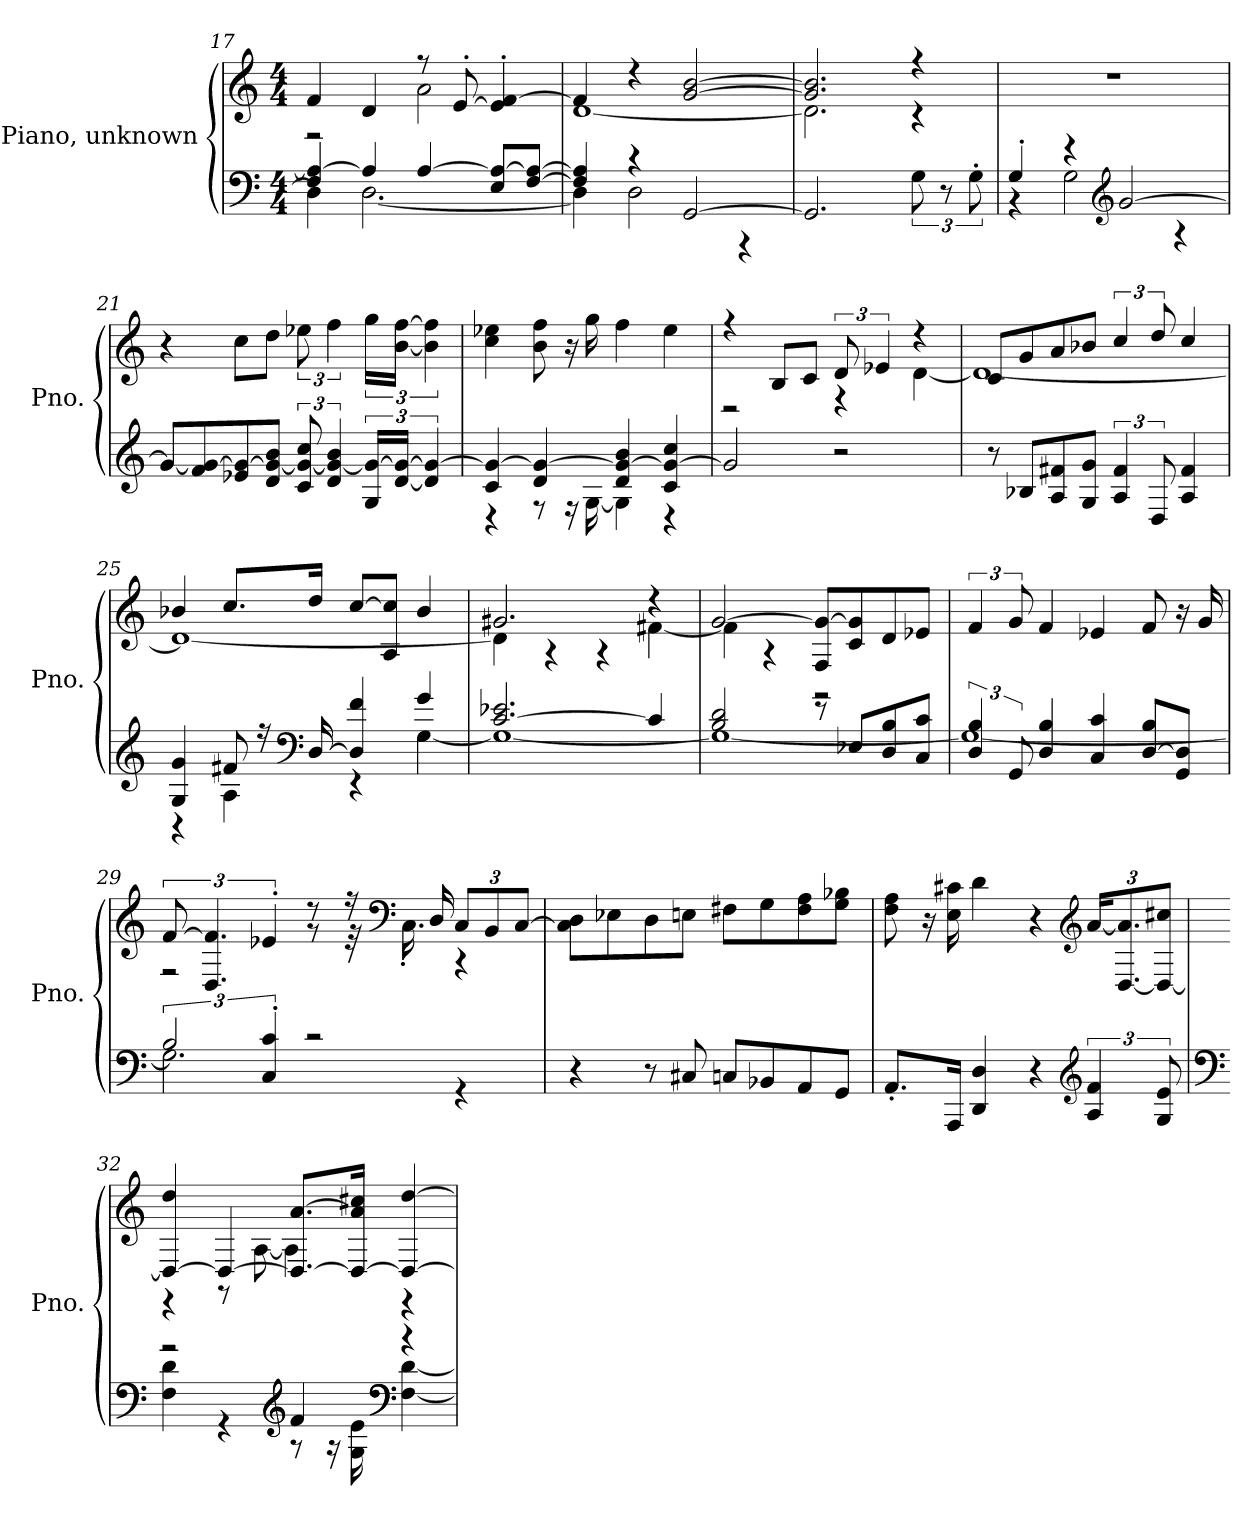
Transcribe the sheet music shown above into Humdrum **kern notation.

**kern	**kern
*part1	*part1
*staff2	*staff1
*I"Piano, unknown	*
*I'Pno.	*
!!LO:LB:g=z
*clefF4	*clefG2
*k[]	*k[]
*M4/4	*M4/4
=17	=17
*^	*^
4F/ 4A/_	4D\]	4f/	2r
4A/]	[2.D\	4d/	.
[4A/	.	8r	2a\
.	.	[8e'/	.
8E/ 8A/_L	.	4e/]' [4f/'	.
[8F/ 8A/_J	.	.	.
=18	=18	=18	=18
4F/] 4A/]	4D\]	4f/]	[1d
4r	2D\	4r	.
[2GG/	.	[2g/ [2b/	.
.	4r	.	.
*v	*v	*	*
=19	=19	=19
2.GG/]	2.g/] 2.b/]	2.d\]
12G\	4r	4r
12r	.	.
12G'\	.	.
*	*v	*v
=20	=20
*^	*
4G'/	4r	1r
4r	2G\	.
*clefG2	*	*
[2g/	.	.
.	4r	.
*v	*v	*
=21	=21
8g/L_	4r
8f/ 8g/_	.
8e-X/ 8g/_	8cc\L
8d/ 8g/_ 8b/J	8dd\J
12c/ 12g/_ 12cc/	12ee-X\
6d/ 6g/_ 6b/	6ff\
24G/ 24g/_LL	24gg\LL
[24d/ 24g/_JJ	[24b\ [24ff\JJ
6d/] 6g/_	6b\] 6ff\]
!!LO:PB:g=z
=22	=22
*^	*
4c/ 4g/_	4r	4cc\ 4ee-X\
4d/ 4g/_	8r	8b\ 8ff\
.	16r	16r
.	[16G\	16gg\
4d/ 4g/_ 4b/	4G\]	4ff\
4c/ 4g/_ 4cc/	4r	4ee-\
*v	*v	*
=23	=23
*	*^
2g/]	4r	2r
.	8B/L	.
.	8c/J	.
2r	12d/	4r
.	6e-X/	.
.	4r	[4d\
=24	=24	=24
8r	8c/L	1d_
8B-X/L	8g/	.
8A/ 8f#X/	8a/	.
8G/ 8g/J	8b-X/J	.
6A/ 6f#/	6cc/	.
12D/	12dd/	.
4A/ 4f#/	4cc/	.
=25	=25	=25
*^	*	*
4G/ 4g/	4r	4b-X/	1d_
8f#X/	4A\	8.cc/L	.
16r	.	.	.
*clefF4	*	*	*
[16D/	.	16dd/Jk	.
4D/] 4f#/	4r	[8cc/L	.
.	.	8A/ 8cc/]J	.
4g/	[4G\	4b-/	.
!!LO:LB:g=z	!!
=26	=26	=26	=26
[2.c/ 2.e-X/	1G_	2.g#X/	4d\]
.	.	.	4r
.	.	.	4r
4c/]	.	4r	[4f#X\
=27	=27	=27	=27
2B/ 2d/	1G_	[2g/	4f#\]
.	.	.	4r
8r	.	8F/ 8g/_L	2r
8E-X/L	.	8c/ 8g/]	.
8D/ 8B/	.	8d/	.
8C/ 8c/J	.	8e-X/J	.
*	*	*v	*v
=28	=28	=28
6D/ 6B/	1G_	6f/
12GG/	.	12g/
4D/ 4B/	.	4f/
4C/ 4c/	.	4e-X/
[8D/ 8B/L	.	8f/
8GG/ 8D/]J	.	16r
.	.	16g/
=29	=29	=29
*	*	*^
3B/	2.G\]	[12f/	2r
.	.	6.D/ 6.f/]	.
6C/' 6c/'	.	6e-X'/	.
2r	.	8r	8r
.	.	16r	32r
*	*	*clefF4	*
.	.	.	16.C'\
.	.	16D/	.
*	*	*Xbrackettup	*
.	4r	12C/L	4r
.	.	12BB/	.
.	.	[12C/J	.
*v	*v	*	*
*	*v	*v
!!LO:LB:g=z
=30	=30
4r	8C\] 8D\L
.	8E-X\
8r	8D\
8C#X/	8En\J
8Cn/L	8F#X\L
8BB-X/	8G\
8AA/	8F#\ 8A\
8GG/J	8G\ 8B-X\J
=31	=31
8.AA'/L	8F\ 8A\
.	16r
16AAA/Jk	16E\ 16c#X\
4DD/ 4D/	4d\
4r	4r
*clefG2	*clefG2
6A/ 6f/	[24a/KL
.	[12.D/ 12.a/]
12G/ 12e/	12D/_ 12cc#X/J
=32	=32
*clefF4	*
*^	*^
2r	4F\ 4d\	4D/_ 4dd/	4r
.	4r	4D/_	8r
.	.	.	[8A\
*clefG2	*	*	*
4f/	8r	8.D/_ [8.a/L	4A\]
.	16r	.	.
.	16G\ 16e\	16D/_ 16a/] 16cc#X/Jk	.
*clefF4	*	*	*
4r	[4F\ [4d\	4D/_ [4dd/	4r
*v	*v	*	*
*	*v	*v
=	=
*-	*-
